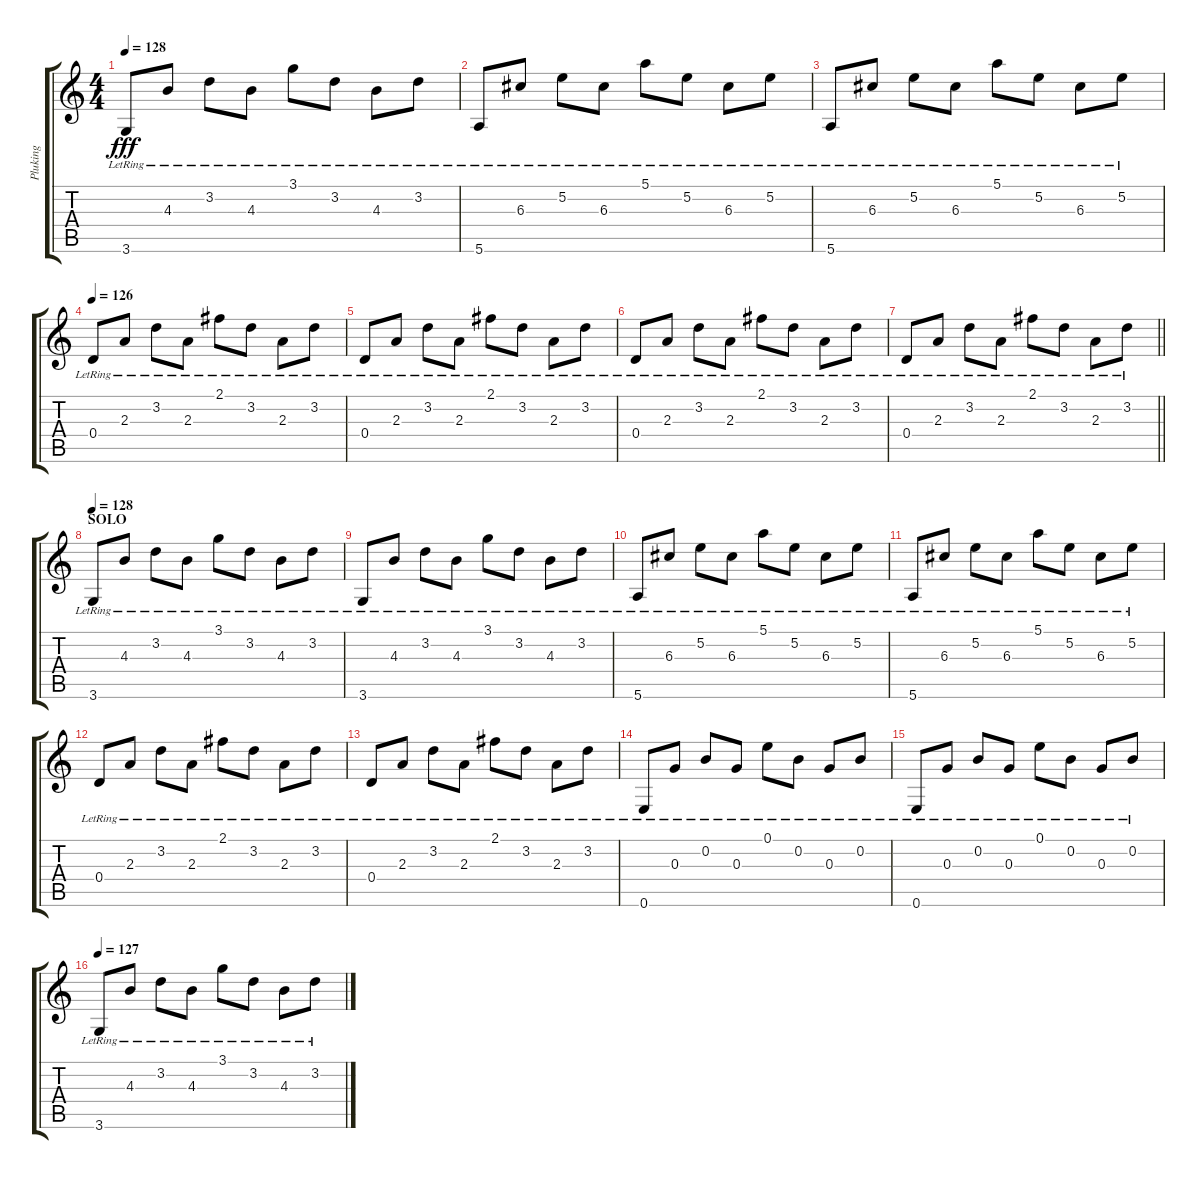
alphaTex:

\track ("Pluking" "Pluking") {instrument electricguitarclean}
\staff {score tabs}
\tuning (E4 B3 G3 D3 A2 E2) {hide}
\ts (4 4)
\tempo 128
\clef g2
\ks c
3.6{lr}.8{dy fff} 4.3{lr}.8 3.2{lr}.8 4.3{lr}.8 3.1{lr}.8 3.2{lr}.8 4.3{lr}.8 3.2{lr}.8 |
5.6{lr}.8 6.3{lr}.8 5.2{lr}.8 6.3{lr}.8 5.1{lr}.8 5.2{lr}.8 6.3{lr}.8 5.2{lr}.8 |
5.6{lr}.8 6.3{lr}.8 5.2{lr}.8 6.3{lr}.8 5.1{lr}.8 5.2{lr}.8 6.3{lr}.8 5.2{lr}.8 |
\tempo 126
0.4{lr}.8 2.3{lr}.8 3.2{lr}.8 2.3{lr}.8 2.1{lr}.8 3.2{lr}.8 2.3{lr}.8 3.2{lr}.8 |
0.4{lr}.8 2.3{lr}.8 3.2{lr}.8 2.3{lr}.8 2.1{lr}.8 3.2{lr}.8 2.3{lr}.8 3.2{lr}.8 |
0.4{lr}.8 2.3{lr}.8 3.2{lr}.8 2.3{lr}.8 2.1{lr}.8 3.2{lr}.8 2.3{lr}.8 3.2{lr}.8 |
\barLineRight lightlight
0.4{lr}.8 2.3{lr}.8 3.2{lr}.8 2.3{lr}.8 2.1{lr}.8 3.2{lr}.8 2.3{lr}.8 3.2{lr}.8 |
\section ("" "SOLO")
\tempo 128
3.6{lr}.8 4.3{lr}.8 3.2{lr}.8 4.3{lr}.8 3.1{lr}.8 3.2{lr}.8 4.3{lr}.8 3.2{lr}.8 |
3.6{lr}.8 4.3{lr}.8 3.2{lr}.8 4.3{lr}.8 3.1{lr}.8 3.2{lr}.8 4.3{lr}.8 3.2{lr}.8 |
5.6{lr}.8 6.3{lr}.8 5.2{lr}.8 6.3{lr}.8 5.1{lr}.8 5.2{lr}.8 6.3{lr}.8 5.2{lr}.8 |
5.6{lr}.8 6.3{lr}.8 5.2{lr}.8 6.3{lr}.8 5.1{lr}.8 5.2{lr}.8 6.3{lr}.8 5.2{lr}.8 |
0.4{lr}.8 2.3{lr}.8 3.2{lr}.8 2.3{lr}.8 2.1{lr}.8 3.2{lr}.8 2.3{lr}.8 3.2{lr}.8 |
0.4{lr}.8 2.3{lr}.8 3.2{lr}.8 2.3{lr}.8 2.1{lr}.8 3.2{lr}.8 2.3{lr}.8 3.2{lr}.8 |
0.6{lr}.8 0.3{lr}.8 0.2{lr}.8 0.3{lr}.8 0.1{lr}.8 0.2{lr}.8 0.3{lr}.8 0.2{lr}.8 |
0.6{lr}.8 0.3{lr}.8 0.2{lr}.8 0.3{lr}.8 0.1{lr}.8 0.2{lr}.8 0.3{lr}.8 0.2{lr}.8 |
\tempo 127
3.6{lr}.8 4.3{lr}.8 3.2{lr}.8 4.3{lr}.8 3.1{lr}.8 3.2{lr}.8 4.3{lr}.8 3.2{lr}.8
